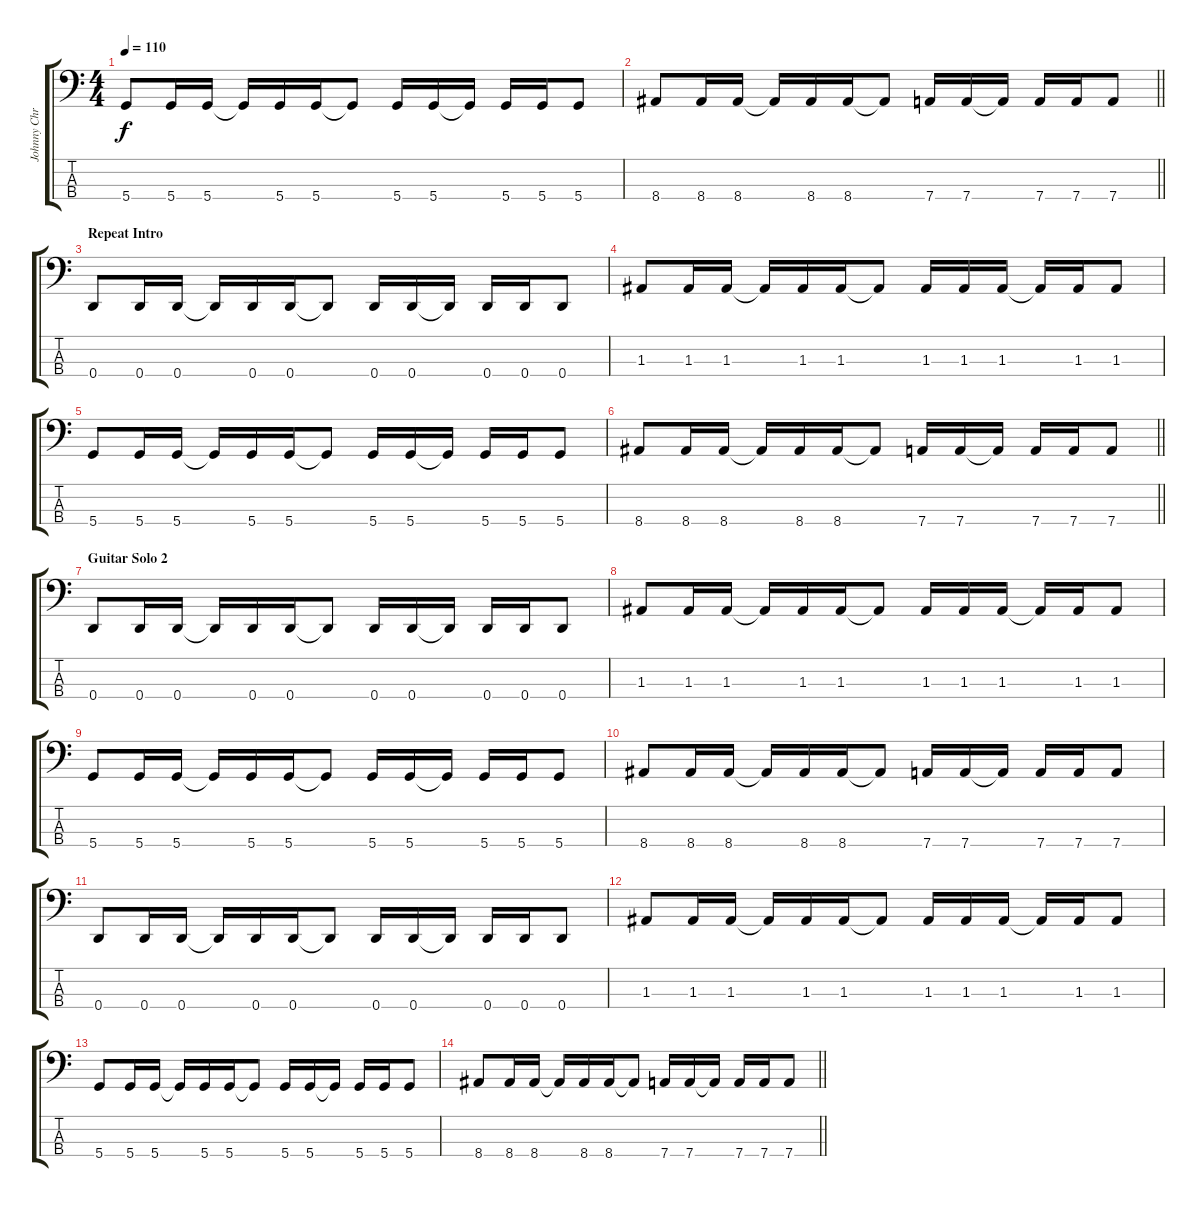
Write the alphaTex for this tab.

\track ("Johnny Christ" "Johnny Chr") {instrument electricbasspick}
\staff {score tabs}
\tuning (G2 D2 A1 D1) {hide}
\ts (4 4)
\tempo 110
\clef f4
\ks c
5.4.8{dy f} 5.4.16 5.4.16 5.4{t}.16 5.4.16 5.4.16 5.4{t}.8 5.4.16 5.4.16 5.4{t}.16 5.4.16 5.4.16 5.4.8 |
\barLineRight lightlight
8.4.8 8.4.16 8.4.16 8.4{t}.16 8.4.16 8.4.16 8.4{t}.8 7.4.16 7.4.16 7.4{t}.16 7.4.16 7.4.16 7.4.8 |
\section ("" "Repeat Intro")
0.4.8 0.4.16 0.4.16 0.4{t}.16 0.4.16 0.4.16 0.4{t}.8 0.4.16 0.4.16 0.4{t}.16 0.4.16 0.4.16 0.4.8 |
1.3.8 1.3.16 1.3.16 1.3{t}.16 1.3.16 1.3.16 1.3{t}.8 1.3.16 1.3.16 1.3.16 1.3{t}.16 1.3.16 1.3.8 |
5.4.8 5.4.16 5.4.16 5.4{t}.16 5.4.16 5.4.16 5.4{t}.8 5.4.16 5.4.16 5.4{t}.16 5.4.16 5.4.16 5.4.8 |
\barLineRight lightlight
8.4.8 8.4.16 8.4.16 8.4{t}.16 8.4.16 8.4.16 8.4{t}.8 7.4.16 7.4.16 7.4{t}.16 7.4.16 7.4.16 7.4.8 |
\section ("" "Guitar Solo 2")
0.4.8 0.4.16 0.4.16 0.4{t}.16 0.4.16 0.4.16 0.4{t}.8 0.4.16 0.4.16 0.4{t}.16 0.4.16 0.4.16 0.4.8 |
1.3.8 1.3.16 1.3.16 1.3{t}.16 1.3.16 1.3.16 1.3{t}.8 1.3.16 1.3.16 1.3.16 1.3{t}.16 1.3.16 1.3.8 |
5.4.8 5.4.16 5.4.16 5.4{t}.16 5.4.16 5.4.16 5.4{t}.8 5.4.16 5.4.16 5.4{t}.16 5.4.16 5.4.16 5.4.8 |
8.4.8 8.4.16 8.4.16 8.4{t}.16 8.4.16 8.4.16 8.4{t}.8 7.4.16 7.4.16 7.4{t}.16 7.4.16 7.4.16 7.4.8 |
0.4.8 0.4.16 0.4.16 0.4{t}.16 0.4.16 0.4.16 0.4{t}.8 0.4.16 0.4.16 0.4{t}.16 0.4.16 0.4.16 0.4.8 |
1.3.8 1.3.16 1.3.16 1.3{t}.16 1.3.16 1.3.16 1.3{t}.8 1.3.16 1.3.16 1.3.16 1.3{t}.16 1.3.16 1.3.8 |
5.4.8 5.4.16 5.4.16 5.4{t}.16 5.4.16 5.4.16 5.4{t}.8 5.4.16 5.4.16 5.4{t}.16 5.4.16 5.4.16 5.4.8 |
\barLineRight lightlight
8.4.8 8.4.16 8.4.16 8.4{t}.16 8.4.16 8.4.16 8.4{t}.8 7.4.16 7.4.16 7.4{t}.16 7.4.16 7.4.16 7.4.8
